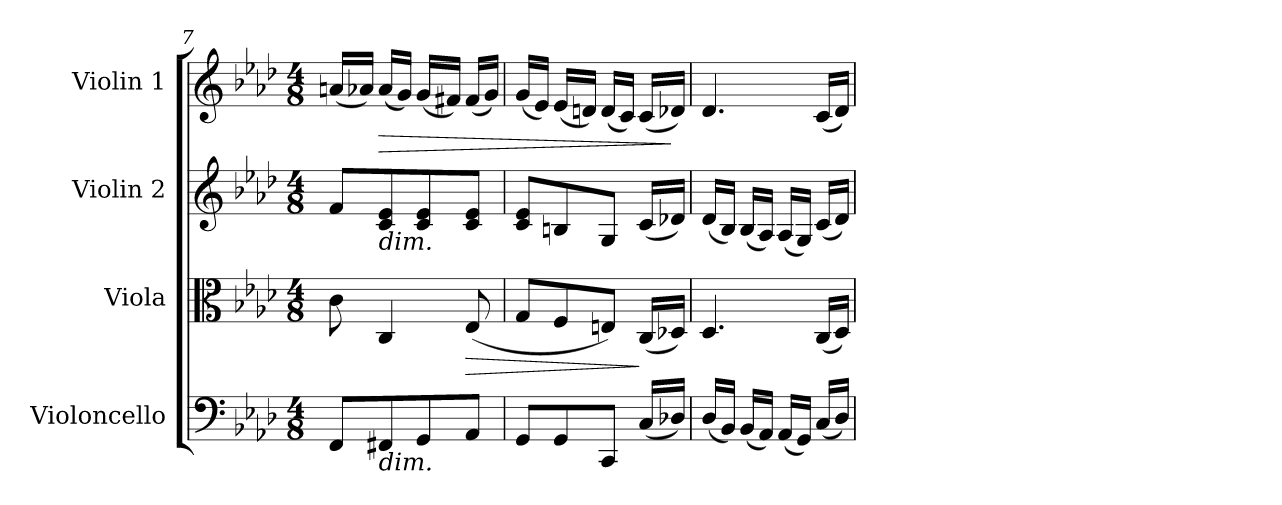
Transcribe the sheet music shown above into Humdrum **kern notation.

**kern	**kern	**dynam	**kern	**kern	**dynam
*part4	*part3	*part3	*part2	*part1	*part1
*staff4	*staff3	*staff3	*staff2	*staff1	*staff1
*I"Violoncello	*I"Viola	*	*I"Violin 2	*I"Violin 1	*
*I'Vc	*I'Vla	*	*I'Vln	*I'Vln	*
*clefF4	*clefC3	*	*clefG2	*clefG2	*
*k[b-e-a-d-]	*k[b-e-a-d-]	*	*k[b-e-a-d-]	*k[b-e-a-d-]	*
*M4/8	*M4/8	*	*M4/8	*M4/8	*
=7	=7	=7	=7	=7	=7
8FF/L	8c\	.	8f/L	(16an/LL	.
.	.	.	.	16a-X/JJ)	.
!	!	!	!LO:TX:b:i:t=dim.	!	!
!LO:TX:b:i:t=dim.	!	!	!	!	!
!	!	!	!	!	!LO:HP:b
8FF#X/	4C/	.	8c/ 8e-/	(16a-/LL	>
.	.	.	.	16g/JJ)	.
8GG/	.	.	8c/ 8e-/	(16g/LL	.
.	.	.	.	16f#X/JJ)	.
!	!	!LO:HP:b	!	!	!
8AA-/J	(8E-/	>	8c/ 8e-/J	(16f#/LL	.
.	.	.	.	16g/JJ)	.
=8	=8	=8	=8	=8	=8
8GG/L	8G/L	.	8c/ 8e-/L	(16g/LL	.
.	.	.	.	16e-/JJ)	.
8GG/	8F/	.	8Bn/	(16e-/LL	.
.	.	.	.	16dn/JJ)	.
8CC/J	8En/J)	.	8G/J	(16d/LL	.
.	.	.	.	16c/JJ)	.
(16C/LL	(16C/LL	]	(16c/LL	(16c/LL	.
16D-X/JJ)	16D-X/JJ)	.	16d-X/JJ)	16d-X/JJ)	]
=9	=9	=9	=9	=9	=9
(16D-/LL	4.D-/	.	(16d-/LL	4.d-/	.
16BB-/JJ)	.	.	16B-/JJ)	.	.
(16BB-/LL	.	.	(16B-/LL	.	.
16AA-/JJ)	.	.	16A-/JJ)	.	.
(16AA-/LL	.	.	(16A-/LL	.	.
16GG/JJ)	.	.	16G/JJ)	.	.
(16C/LL	(16C/LL	.	(16c/LL	(16c/LL	.
16D-/JJ)	16D-/JJ)	.	16d-/JJ)	16d-/JJ)	.
=	=	=	=	=	=
*-	*-	*-	*-	*-	*-
